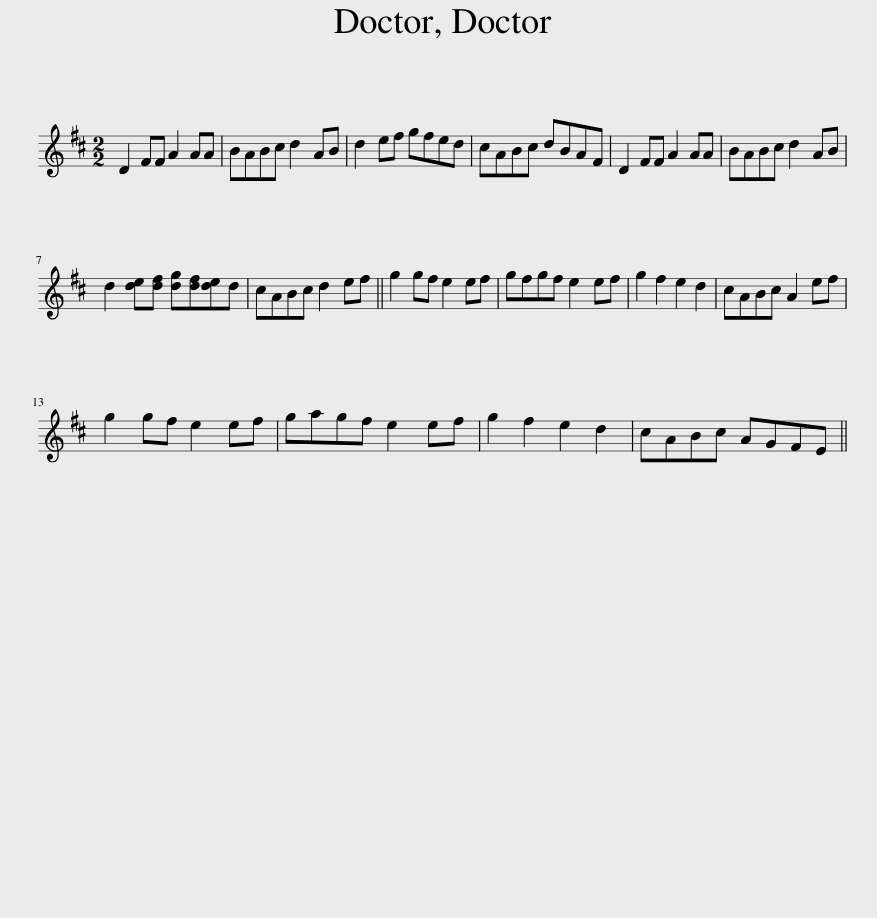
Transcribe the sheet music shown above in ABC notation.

X:1
L:1/8
M:2/2
I:linebreak $
K:D
V:1 treble
V:1
 D2 FF A2 AA | BABc d2 AB | d2 ef gfed | cABc dBAF | D2 FF A2 AA | %5
 BABc d2 AB |$ d2 [de][df] [dg][df][de]d | cABc d2 ef || g2 gf e2 ef | gfgf e2 ef | %10
 g2 f2 e2 d2 | cABc A2 ef |$ g2 gf e2 ef | gagf e2 ef | g2 f2 e2 d2 | %15
 cABc AGFE || %16
